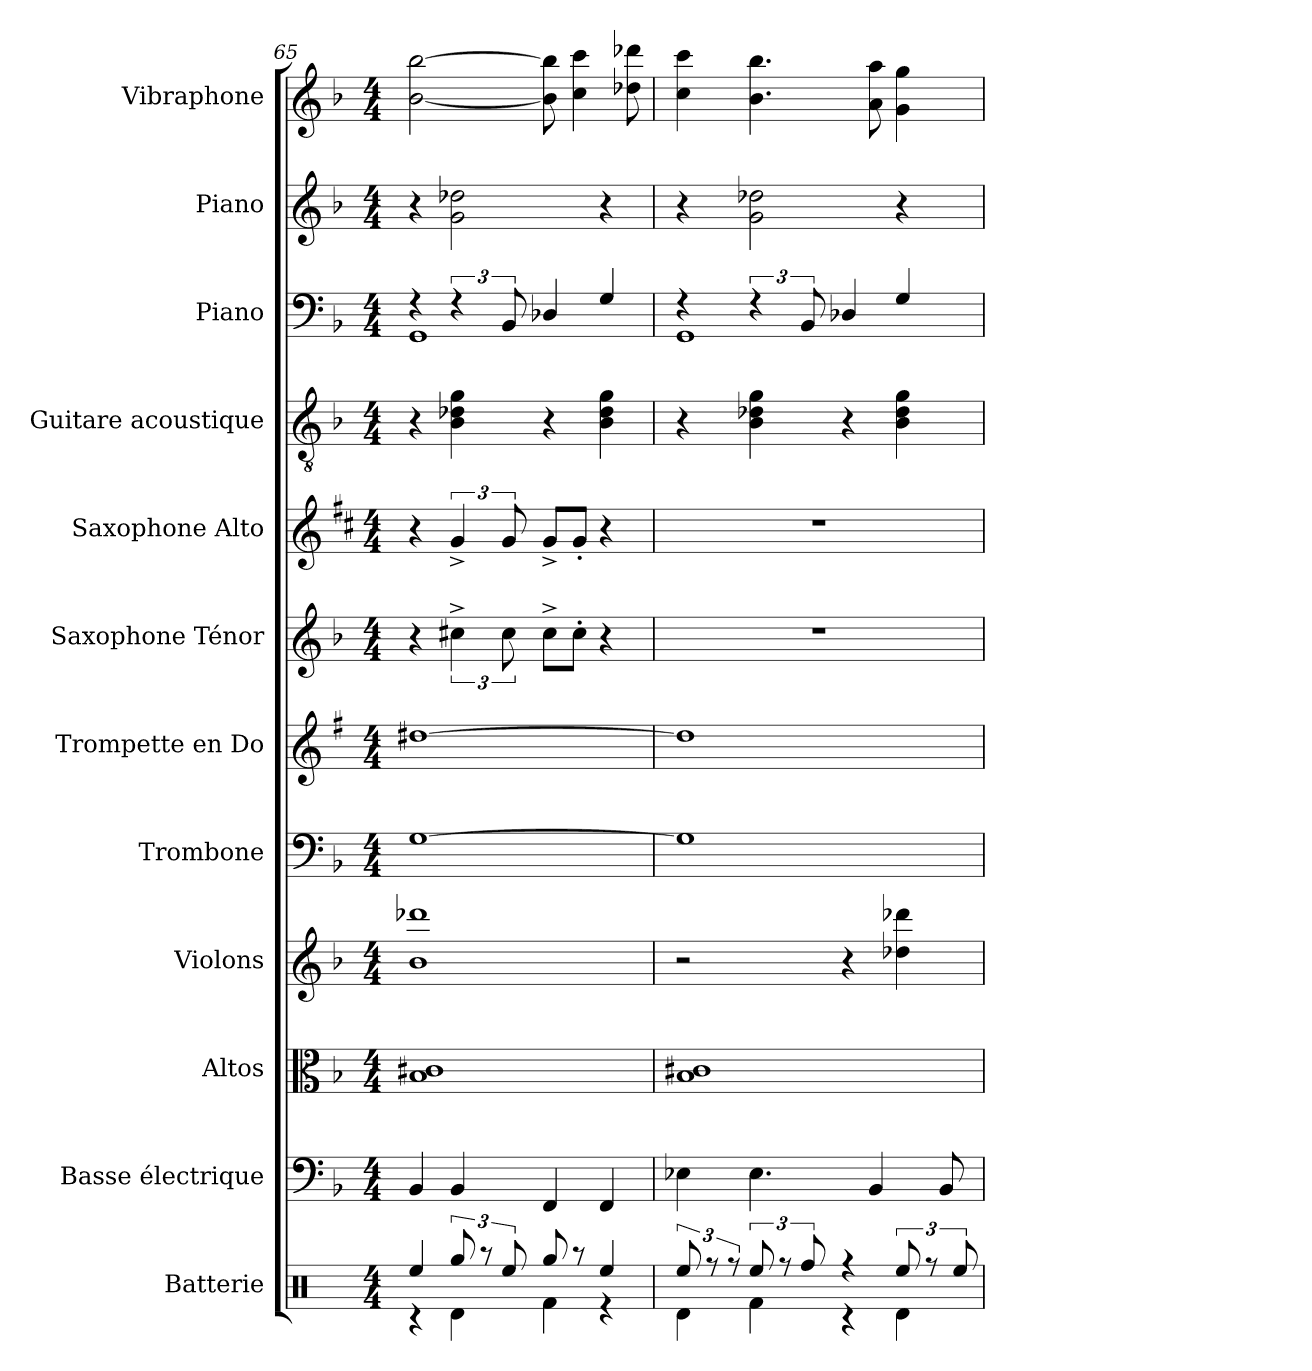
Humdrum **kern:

**kern	**kern	**kern	**kern	**kern	**kern	**kern	**kern	**kern	**kern	**kern	**kern
*part12	*part11	*part10	*part9	*part8	*part7	*part6	*part5	*part4	*part3	*part2	*part1
*staff12	*staff11	*staff10	*staff9	*staff8	*staff7	*staff6	*staff5	*staff4	*staff3	*staff2	*staff1
*I"Batterie	*I"Basse électrique	*I"Altos	*I"Violons	*I"Trombone	*I"Trompette en Do	*I"Saxophone Ténor	*I"Saxophone Alto	*I"Guitare acoustique	*I"Piano	*I"Piano	*I"Vibraphone
*I'Batt.	*I'B. él.	*I'Alt.	*I'Vlns.	*I'Tbn.	*I'Tromp. Do	*I'Sax. T.	*I'Sax. A.	*I'Guit.	*I'Pia.	*I'Pia.	*I'Vib.
*clefX	*clefF4	*clefC3	*clefG2	*clefF4	*clefG2	*clefG2	*clefG2	*clefGv2	*clefF4	*clefG2	*clefG2
*	*ITrd7c12	*	*	*	*ITrd1c2	*ITrd8c14	*ITrd5c9	*	*	*	*
*k[]	*k[b-]	*k[b-]	*k[b-]	*k[b-]	*k[b-]	*k[b-]	*k[b-]	*k[b-]	*k[b-]	*k[b-]	*k[b-]
*M4/4	*M4/4	*M4/4	*M4/4	*M4/4	*M4/4	*M4/4	*M4/4	*M4/4	*M4/4	*M4/4	*M4/4
=65	=65	=65	=65	=65	=65	=65	=65	=65	=65	=65	=65
*^	*	*	*	*	*	*	*	*	*^	*	*
4Ree/	4r	4BBB-/	1B- 1c#X	1b- 1ddd-X	[1G	[1cc#X	4r	4r	4r	4r	1GG	4r	[2b-\ [2bb-\
12Rgg/	4Rd\	4BBB-/	.	.	.	.	6c#X^\	6B-^/	4B-\ 4d-X\ 4g\	6r	.	2g\ 2dd-X\	.
12r	.	.	.	.	.	.	.	.	.	.	.	.	.
12Ree/	.	.	.	.	.	.	12c#\	12B-/	.	12BB-/	.	.	.
8Rgg/	4Rf\	4FFF/	.	.	.	.	8c#^\L	8B-^/L	4r	4D-X/	.	.	8b-\] 8bb-\]
8r	.	.	.	.	.	.	8c#'\J	8B-'/J	.	.	.	.	4cc\ 4ccc\
4Ree/	4r	4FFF/	.	.	.	.	4r	4r	4B-\ 4d-\ 4g\	4G/	.	4r	.
.	.	.	.	.	.	.	.	.	.	.	.	.	8dd-X\ 8ddd-X\
!!LO:PB:g=z
=66	=66	=66	=66	=66	=66	=66	=66	=66	=66	=66	=66	=66	=66
12Ree/	4Rd\	4EE-X\	1B- 1c#X	2r	1G]	1cc#]	1r	1r	4r	4r	1GG	4r	4cc\ 4ccc\
12r	.	.	.	.	.	.	.	.	.	.	.	.	.
12r	.	.	.	.	.	.	.	.	.	.	.	.	.
12Ree/	4Rf\	4.EE-\	.	.	.	.	.	.	4B-\ 4d-X\ 4g\	6r	.	2g\ 2dd-X\	4.b-\ 4.bb-\
12r	.	.	.	.	.	.	.	.	.	.	.	.	.
12Rff/	.	.	.	.	.	.	.	.	.	12BB-/	.	.	.
4r	4r	.	.	4r	.	.	.	.	4r	4D-X/	.	.	.
.	.	4BBB-/	.	.	.	.	.	.	.	.	.	.	8a\ 8aa\
12Ree/	4Rd\	.	.	4dd-X\ 4ddd-X\	.	.	.	.	4B-\ 4d-\ 4g\	4G/	.	4r	4g\ 4gg\
12r	.	.	.	.	.	.	.	.	.	.	.	.	.
.	.	8BBB-/	.	.	.	.	.	.	.	.	.	.	.
12Ree/	.	.	.	.	.	.	.	.	.	.	.	.	.
*v	*v	*	*	*	*	*	*	*	*	*v	*v	*	*
=	=	=	=	=	=	=	=	=	=	=	=
*-	*-	*-	*-	*-	*-	*-	*-	*-	*-	*-	*-
